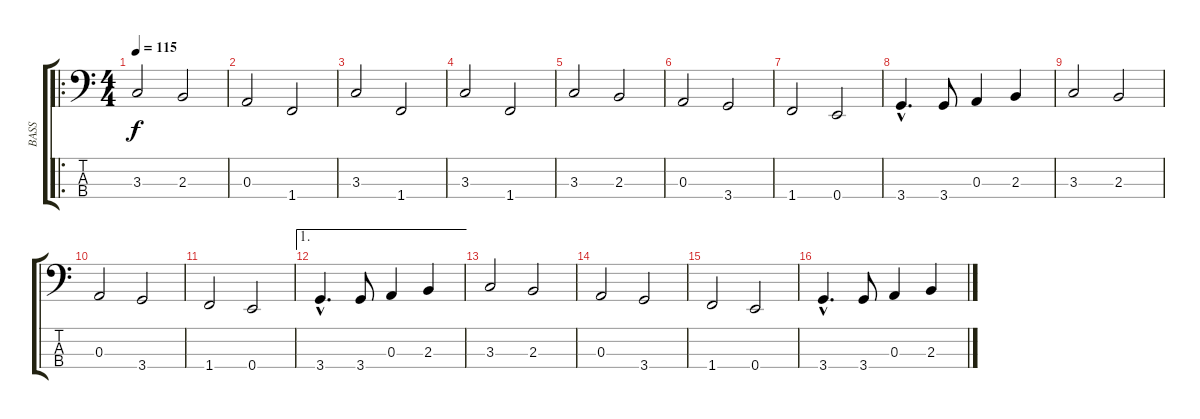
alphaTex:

\track ("BASS" "BASS") {instrument electricbasspick}
\staff {score tabs}
\tuning (G2 D2 A1 E1) {hide}
\ro
\ts (4 4)
\tempo 115
\clef f4
\ks c
3.3.2{dy f} 2.3.2 |
0.3.2 1.4.2 |
3.3.2 1.4.2 |
3.3.2 1.4.2 |
3.3.2 2.3.2 |
0.3.2 3.4.2 |
1.4.2 0.4.2 |
3.4{hac}.4{d} 3.4.8 0.3.4 2.3.4 |
3.3.2 2.3.2 |
0.3.2 3.4.2 |
1.4.2 0.4.2 |
\ae 1
3.4{hac}.4{d} 3.4.8 0.3.4 2.3.4 |
3.3.2 2.3.2 |
0.3.2 3.4.2 |
1.4.2 0.4.2 |
3.4{hac}.4{d} 3.4.8 0.3.4 2.3.4
